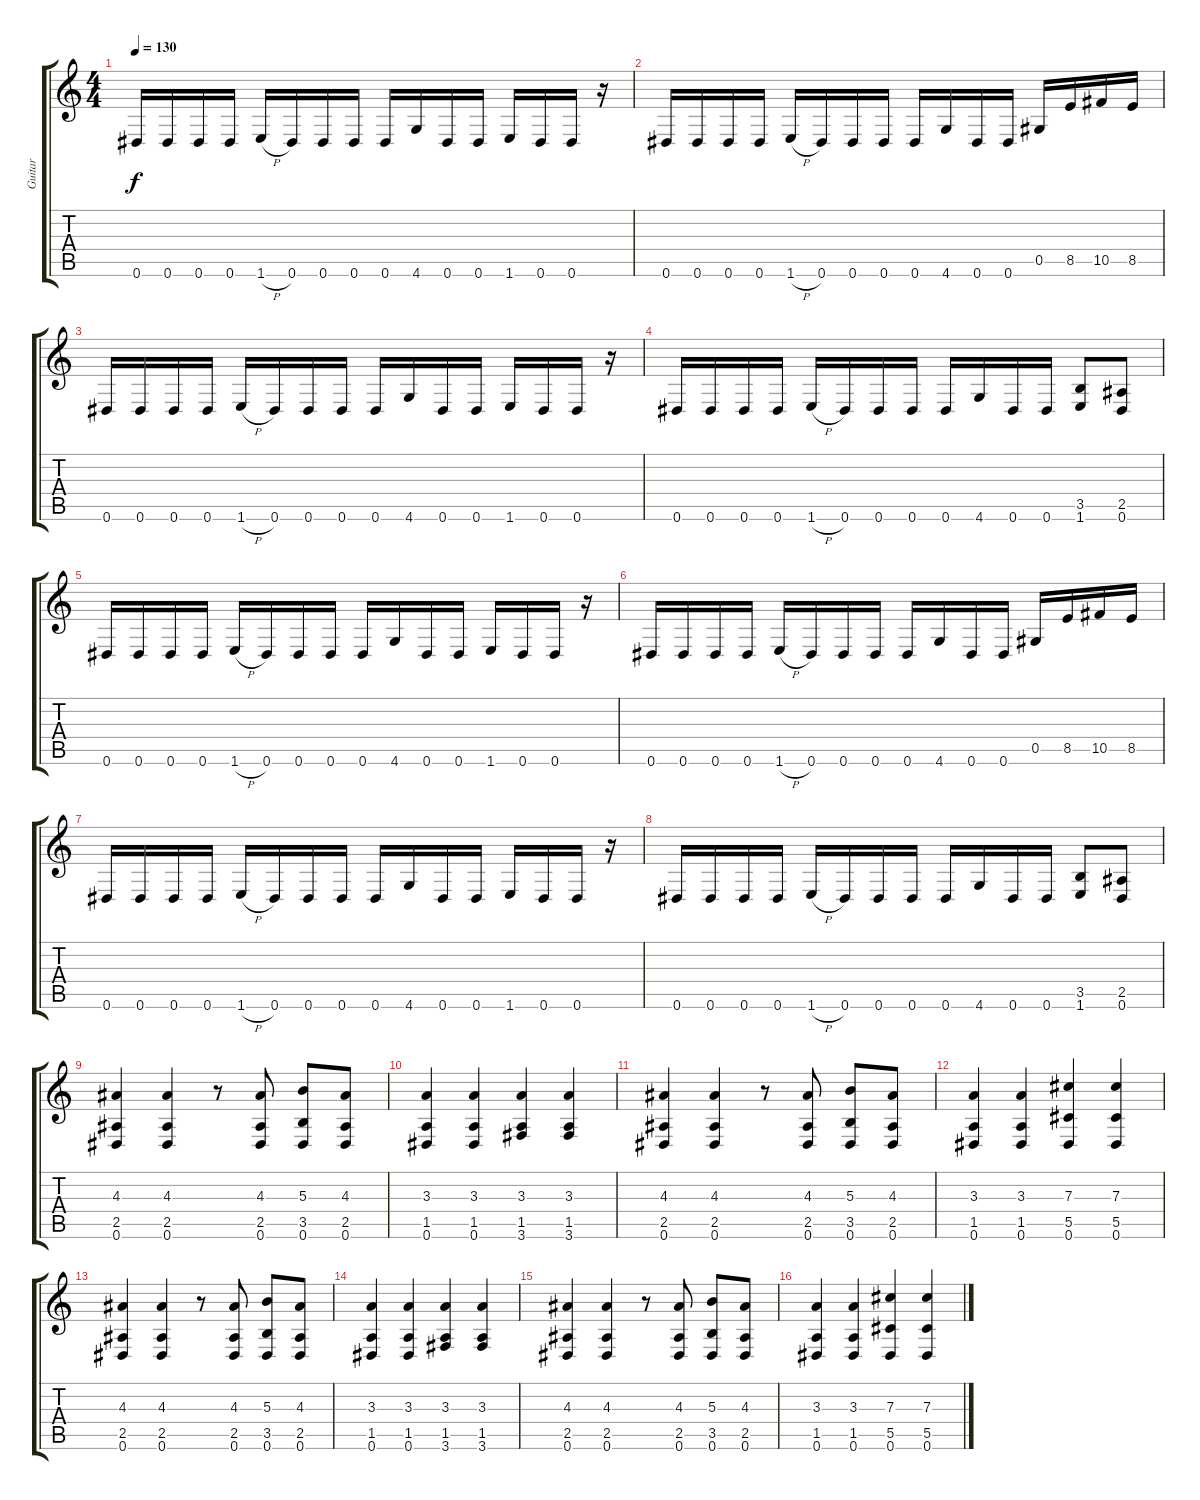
\track ("Guitar" "Guitar") {instrument overdrivenguitar}
\staff {score tabs}
\tuning (Eb4 Bb3 Gb3 Db3 Ab2 Eb2) {hide}
\ts (4 4)
\tempo 130
\clef g2
\ks c
0.6.16{dy f} 0.6.16 0.6.16 0.6.16 1.6{h}.16 0.6.16 0.6.16 0.6.16 0.6.16 4.6.16 0.6.16 0.6.16 1.6.16 0.6.16 0.6.16 r.16 |
0.6.16 0.6.16 0.6.16 0.6.16 1.6{h}.16 0.6.16 0.6.16 0.6.16 0.6.16 4.6.16 0.6.16 0.6.16 0.5.16 8.5.16 10.5.16 8.5.16 |
0.6.16 0.6.16 0.6.16 0.6.16 1.6{h}.16 0.6.16 0.6.16 0.6.16 0.6.16 4.6.16 0.6.16 0.6.16 1.6.16 0.6.16 0.6.16 r.16 |
0.6.16 0.6.16 0.6.16 0.6.16 1.6{h}.16 0.6.16 0.6.16 0.6.16 0.6.16 4.6.16 0.6.16 0.6.16 (3.5 1.6).8 (2.5 0.6).8 |
0.6.16 0.6.16 0.6.16 0.6.16 1.6{h}.16 0.6.16 0.6.16 0.6.16 0.6.16 4.6.16 0.6.16 0.6.16 1.6.16 0.6.16 0.6.16 r.16 |
0.6.16 0.6.16 0.6.16 0.6.16 1.6{h}.16 0.6.16 0.6.16 0.6.16 0.6.16 4.6.16 0.6.16 0.6.16 0.5.16 8.5.16 10.5.16 8.5.16 |
0.6.16 0.6.16 0.6.16 0.6.16 1.6{h}.16 0.6.16 0.6.16 0.6.16 0.6.16 4.6.16 0.6.16 0.6.16 1.6.16 0.6.16 0.6.16 r.16 |
0.6.16 0.6.16 0.6.16 0.6.16 1.6{h}.16 0.6.16 0.6.16 0.6.16 0.6.16 4.6.16 0.6.16 0.6.16 (3.5 1.6).8 (2.5 0.6).8 |
(4.3 2.5 0.6).4 (4.3 2.5 0.6).4 r.8 (4.3 2.5 0.6).8 (5.3 3.5 0.6).8 (4.3 2.5 0.6).8 |
(3.3 1.5 0.6).4 (3.3 1.5 0.6).4 (3.3 1.5 3.6).4 (3.3 1.5 3.6).4 |
(4.3 2.5 0.6).4 (4.3 2.5 0.6).4 r.8 (4.3 2.5 0.6).8 (5.3 3.5 0.6).8 (4.3 2.5 0.6).8 |
(3.3 1.5 0.6).4 (3.3 1.5 0.6).4 (7.3 5.5 0.6).4 (7.3 5.5 0.6).4 |
(4.3 2.5 0.6).4 (4.3 2.5 0.6).4 r.8 (4.3 2.5 0.6).8 (5.3 3.5 0.6).8 (4.3 2.5 0.6).8 |
(3.3 1.5 0.6).4 (3.3 1.5 0.6).4 (3.3 1.5 3.6).4 (3.3 1.5 3.6).4 |
(4.3 2.5 0.6).4 (4.3 2.5 0.6).4 r.8 (4.3 2.5 0.6).8 (5.3 3.5 0.6).8 (4.3 2.5 0.6).8 |
(3.3 1.5 0.6).4 (3.3 1.5 0.6).4 (7.3 5.5 0.6).4 (7.3 5.5 0.6).4
